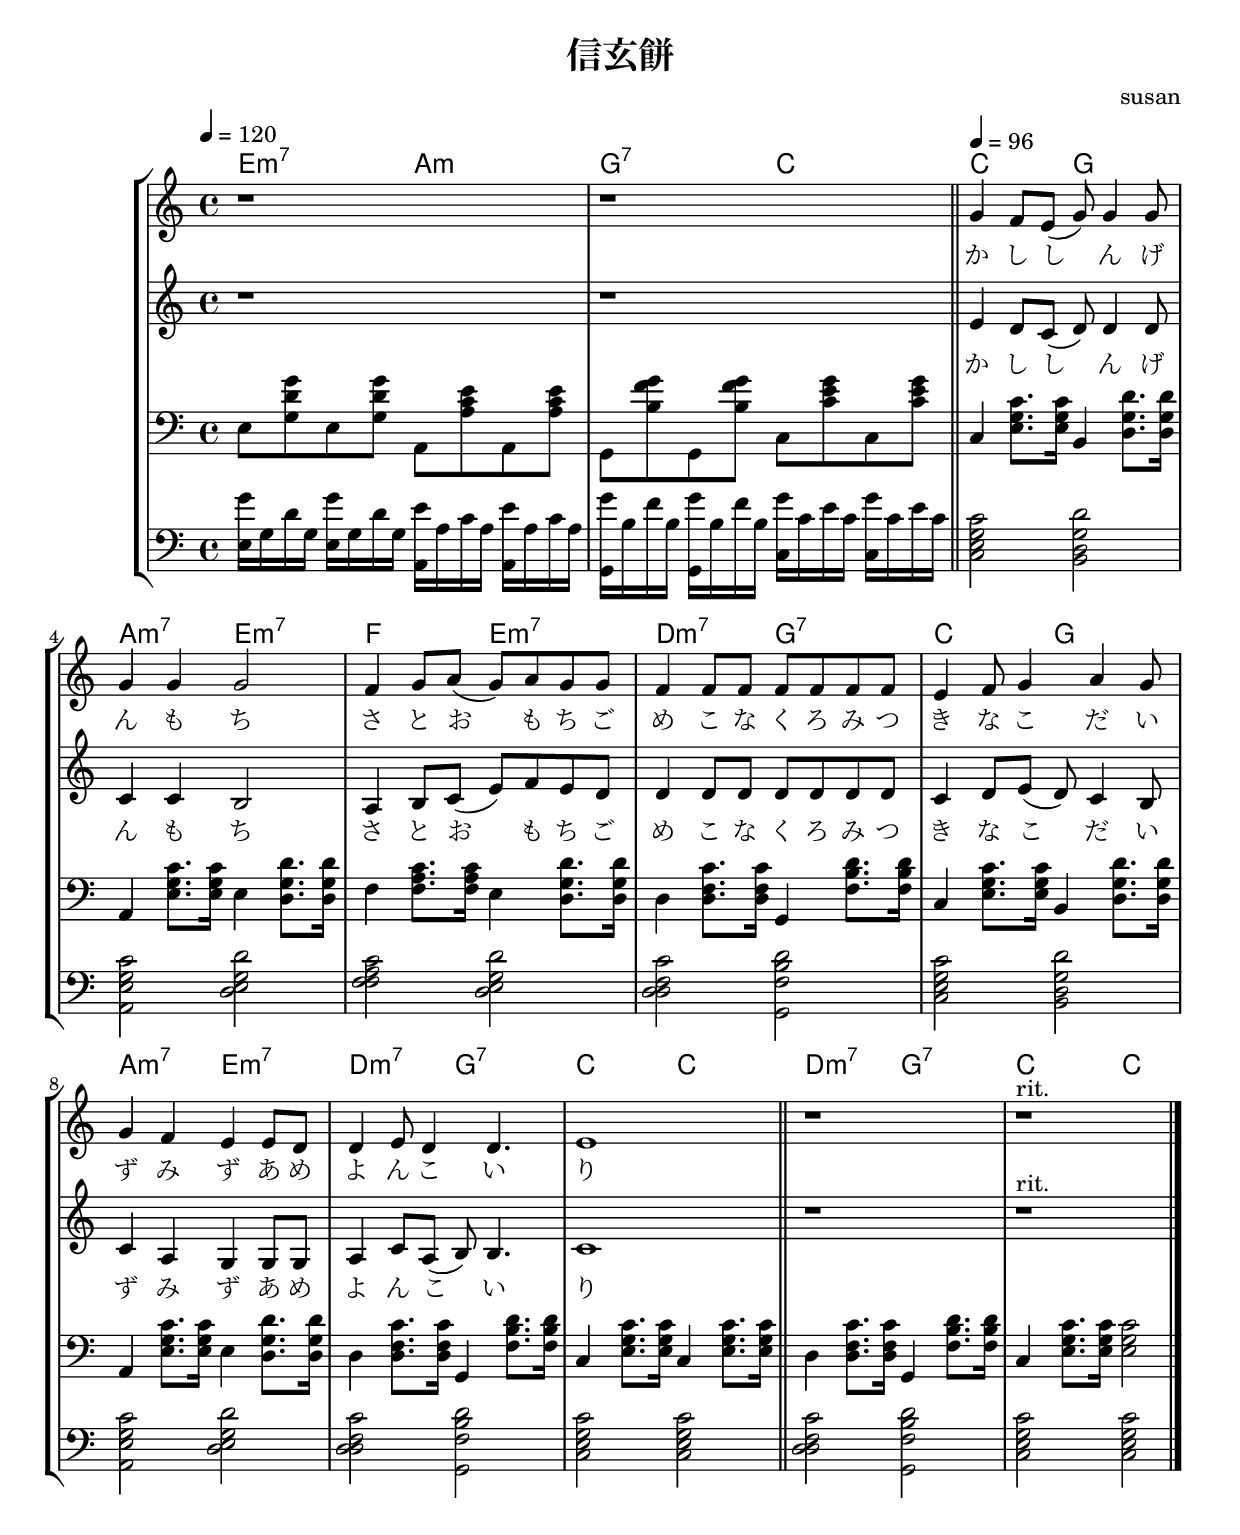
\version "2.12.1"

\header {
	title = \markup {信玄餅}
	composer = \markup \center-column {susan}
}

harmony = \chordmode {
	e2:min7 a:m g:7 c 

	c g a:min7 e:min7 f e:min7 d:min7 g:7 c g a:min7 e:min7 d:min7 g:7 c c 

	d:min7 g:7 c c 
}

melody = {
	\key c \major
	\tempo 4 = 120
	r1 | r1   
	\set Staff.midiInstrument = #"fss0.42"
		\tempo 4 = 96
g'4  f'8  e'8  (g'8)  g'4  g'8 
	g'4  g'4  g'2 
	f'4  g'8  a'8  (g'8)  a'8  g'8  g'8 
	f'4  f'8  f'8  f'8  f'8  f'8  f'8 
	e'4  f'8  g'4  a'4  g'8 
	g'4  f'4  e'4  e'8  d'8 
	d'4  e'8  d'4  d'4. 
	e'1
	r1 | r1^"rit." \bar "|."
}

words = \lyricmode {
	
	か  し  し  ん  げ  ん  も  ち  さ  と  お  も  ち  ご  め  こ  な  く  ろ  み  つ  き  な  こ  だ  い  ず  み  ず  あ  め  よ  ん  こ  い  り  
	
}

secondmelody = {
	\key c \major
	\tempo 4 = 120
	r1 | r1   
	\set Staff.midiInstrument = #"mmi0.48"
		\tempo 4 = 96
e'4  d'8  c'8  (d'8)  d'4  d'8 
	c'4  c'4  b2 
	a4  b8  c'8  (e'8)  f'8  e'8  d'8 
	d'4  d'8  d'8  d'8  d'8  d'8  d'8 
	c'4  d'8  e'8  (d'8)  c'4  b8 
	c'4  a4  g4  g8  g8 
	a4  c'8  a8  (b8)  b4. 
	c'1
	r1 | r1^"rit." \bar "|."
}

secondwords = \lyricmode {
	
	か  し  し  ん  げ  ん  も  ち  さ  と  お  も  ち  ご  め  こ  な  く  ろ  み  つ  き  な  こ  だ  い  ず  み  ず  あ  め  よ  ん  こ  い  り  
	
}

tempochange = {
	\tempo 4 = 120
	r1 | r1 \bar "||"
	\tempo 4 = 96
	r1 | r1 | r1 | r1 | r1 | r1 | r1 | r1 \bar "||"
	\tempo 4 = 96
	r1 | \tempo 4 = 72 r2 \tempo 4 = 64 r2 \bar "|."
}

mainacc = {
	\clef bass
	\set Staff.midiInstrument = #"Electric Bass (finger)"
	\key c \major
	\tempo 4 = 120
	e8 <g d' g'> e <g d' g'>
	a,8 <a c' e'> a, <a c' e'>
	g,8 <b f' g'> g, <b f' g'>
	c8 <c' e' g'> c <c' e' g'>
	\bar "||"

	\set Staff.midiInstrument = #"Electric Bass (finger)"
	\tempo 4 = 96
	c4 <e g c'>8. <e g c'>16
	b,4 <d g d'>8. <d g d'>16
	a,4 <e g c'>8. <e g c'>16
	e4 <d g d'>8. <d g d'>16
	f4 <f a c'>8. <f a c'>16
	e4 <d g d'>8. <d g d'>16
	d4 <d f c'>8. <d f c'>16
	g,4 <f b d'>8. <f b d'>16
	c4 <e g c'>8. <e g c'>16
	b,4 <d g d'>8. <d g d'>16
	a,4 <e g c'>8. <e g c'>16
	e4 <d g d'>8. <d g d'>16
	d4 <d f c'>8. <d f c'>16
	g,4 <f b d'>8. <f b d'>16
	c4 <e g c'>8. <e g c'>16
	c4 <e g c'>8. <e g c'>16
	\bar "||"

	\set Staff.midiInstrument = #"Fretless Bass"
	d4 <d f c'>8. <d f c'>16
	g,4 <f b d'>8. <f b d'>16
	c4 <e g c'>8. <e g c'>16
	<e g c'>2
	\bar "|."
}

subacc = {
	\clef bass
	\set Staff.midiInstrument = #"FX 5 (brightness)"
	\key c \major
	\tempo 4 = 120
	<e g'>16 g d' g <e g'> g d' g
	<a, e'>16 a c' a <a, e'> a c' a
	<g, g'>16 b f' b <g, g'> b f' b
	<c g'>16 c' e' c' <c g'> c' e' c'
	\bar "||"

	\set Staff.midiInstrument = #"FX 5 (brightness)"
	\tempo 4 = 96
	<c e g c'>2
	<b, d g d'>2
	<a, e g c'>2
	<e d g d'>2
	<f f a c'>2
	<e d g d'>2
	<d d f c'>2
	<g, f b d'>2
	<c e g c'>2
	<b, d g d'>2
	<a, e g c'>2
	<e d g d'>2
	<d d f c'>2
	<g, f b d'>2
	<c e g c'>2
	<c e g c'>2
	\bar "||"

	\set Staff.midiInstrument = #"FX 5 (brightness)"
	<d d f c'>2
	<g, f b d'>2
	<c e g c'>2
	<c e g c'>2
	\bar "|."
}

percA = {
	\drummode {
	hh8 hh8 hh8 hh8 hh8 hh8 hh8 hh8  |r8 hh2. r8  \bar "||"
	r1 |r1 |r1 |r1 |r1 |r1 |r1 |r1 \bar "||"
	r1 |r1 \bar "|."
	}
}

percB = {
	\drummode {
	r4 sn8. sn8 sn8. sn8. sn16  |r4 sn2 sn4  \bar "||"
	r1 |r1 |r1 |r1 |r1 |r1 |r1 |r1 \bar "||"
	r1 |r1 \bar "|."
	}
}

percC = {
	\drummode {
	bd8 bd4 bd2 bd8  |bd8 bd4. bd4. bd8  \bar "||"
	r1 |r1 |r1 |r1 |r1 |r1 |r1 |r1 \bar "||"
	r1 |r1 \bar "|."
	}
}

percD = {
	\drummode {
	r1  |r2 r8 hho4.  \bar "||"
	r1 |r1 |r1 |r1 |r1 |r1 |r1 |r1 \bar "||"
	r1 |r1 \bar "|."
	}
}

percE = {
	\drummode {
	r1 |cymc1  \bar "||"
	r1 |r1 |r1 |r1 |r1 |r1 |r1 |r1 \bar "||"
	r1 |r1 \bar "|."
	}
}

percF = {
	\drummode {
	r1 |r4 r16 tommh16 tommh4. tommh4  \bar "||"
	r1 | r1 | r1 | r1 | r1 | r1 | r1 | r1 \bar "||"
	r1 | r1 \bar "|."
	}
}

percG = {
	\drummode {
	r1 |r4. r16 tomml4. tomml8.  \bar "||"
	r1 | r1 | r1 | r1 | r1 | r1 | r1 | r1 \bar "||"
	r1 | r1 \bar "|."
	}
}

percH = {
	\drummode {
	r1 |r2 r16 toml8 toml4 r16  \bar "||"
	r1 | r1 | r1 | r1 | r1 | r1 | r1 | r1 \bar "||"
	r1 | r1 \bar "|."
	}
}

percI = {
	\drummode {
	r1 |r2 r8 tomfh4 tomfh8  \bar "||"
	r1 | r1 | r1 | r1 | r1 | r1 | r1 | r1 \bar "||"
	r1 | r1 \bar "|."
	}
}

\score {
	<<
		\new StaffGroup <<
			\new ChordNames {\harmony}
			\new Voice = "melody" {\melody}
			\new Lyrics \lyricsto "melody" \words
			\new Voice = "secondmelody" {\secondmelody}
			\new Lyrics \lyricsto "secondmelody" \secondwords
			\new Staff = "mainacc" {\mainacc}
			\new Staff = "subacc" {\subacc}
		>>
	>>
	\layout { }
}
